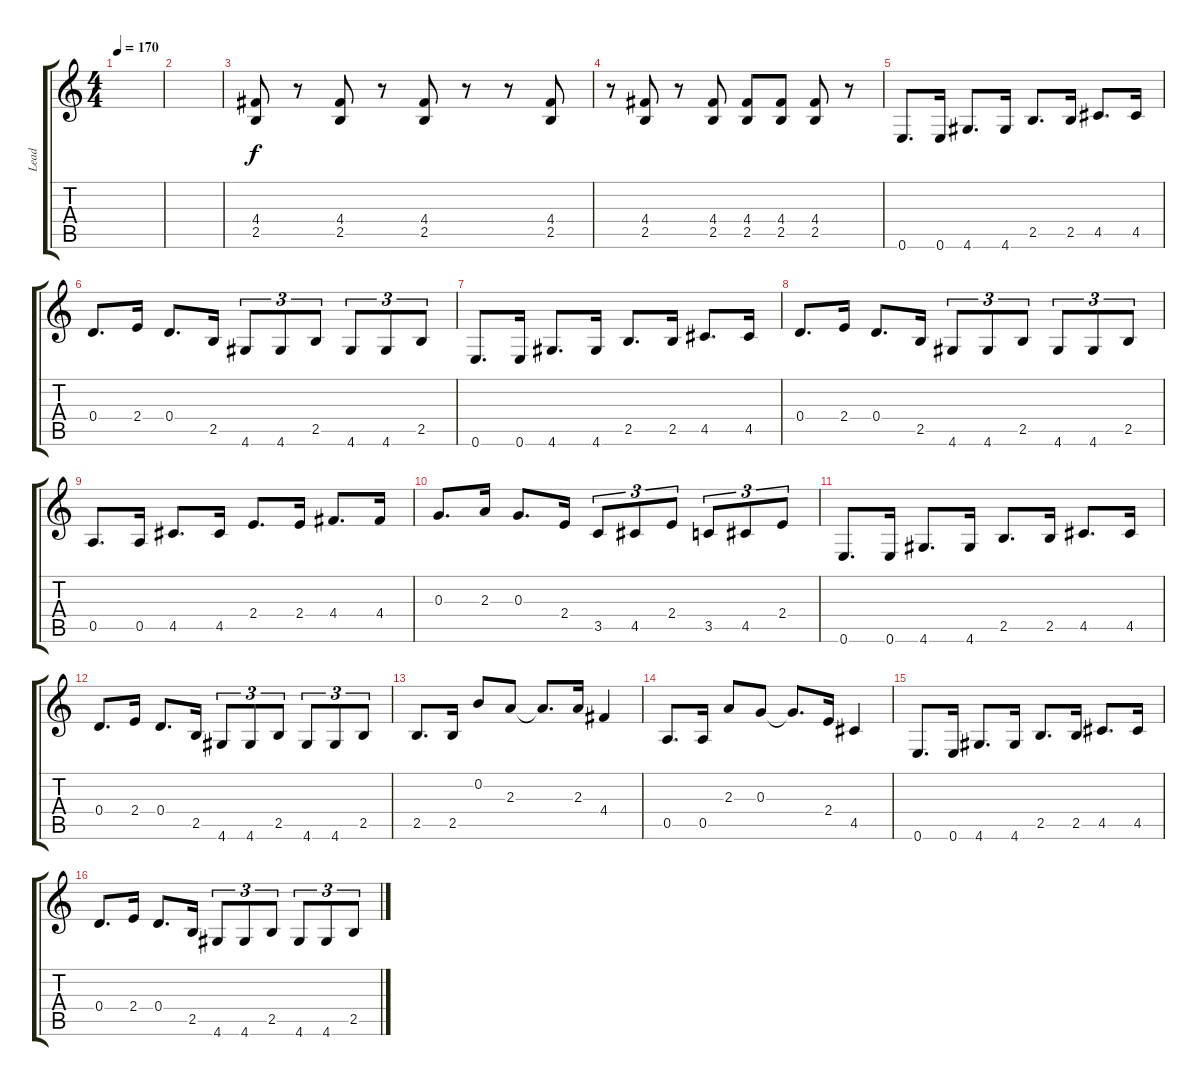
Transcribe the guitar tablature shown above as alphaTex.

\track ("Lead" "Lead") {instrument electricguitarclean}
\staff {score tabs}
\tuning (E4 B3 G3 D3 A2 E2) {hide}
\ts (4 4)
\tempo 170
\clef g2
\ks c
|
|
(4.4 2.5).8 r.8 (4.4 2.5).8 r.8 (4.4 2.5).8 r.8 r.8 (4.4 2.5).8 |
r.8 (4.4 2.5).8 r.8 (4.4 2.5).8 (4.4 2.5).8 (4.4 2.5).8 (4.4 2.5).8 r.8 |
0.6.8{d} 0.6.16 4.6.8{d} 4.6.16 2.5.8{d} 2.5.16 4.5.8{d} 4.5.16 |
0.4.8{d} 2.4.16 0.4.8{d} 2.5.16 4.6.8{tu (3 2)} 4.6.8{tu (3 2)} 2.5.8{tu (3 2)} 4.6.8{tu (3 2)} 4.6.8{tu (3 2)} 2.5.8{tu (3 2)} |
0.6.8{d} 0.6.16 4.6.8{d} 4.6.16 2.5.8{d} 2.5.16 4.5.8{d} 4.5.16 |
0.4.8{d} 2.4.16 0.4.8{d} 2.5.16 4.6.8{tu (3 2)} 4.6.8{tu (3 2)} 2.5.8{tu (3 2)} 4.6.8{tu (3 2)} 4.6.8{tu (3 2)} 2.5.8{tu (3 2)} |
0.5.8{d} 0.5.16 4.5.8{d} 4.5.16 2.4.8{d} 2.4.16 4.4.8{d} 4.4.16 |
0.3.8{d} 2.3.16 0.3.8{d} 2.4.16 3.5.8{tu (3 2)} 4.5.8{tu (3 2)} 2.4.8{tu (3 2)} 3.5.8{tu (3 2)} 4.5.8{tu (3 2)} 2.4.8{tu (3 2)} |
0.6.8{d} 0.6.16 4.6.8{d} 4.6.16 2.5.8{d} 2.5.16 4.5.8{d} 4.5.16 |
0.4.8{d} 2.4.16 0.4.8{d} 2.5.16 4.6.8{tu (3 2)} 4.6.8{tu (3 2)} 2.5.8{tu (3 2)} 4.6.8{tu (3 2)} 4.6.8{tu (3 2)} 2.5.8{tu (3 2)} |
2.5.8{d} 2.5.16 0.2.8 2.3.8 2.3{t}.8{d} 2.3.16 4.4.4 |
0.5.8{d} 0.5.16 2.3.8 0.3.8 0.3{t}.8{d} 2.4.16 4.5.4 |
0.6.8{d} 0.6.16 4.6.8{d} 4.6.16 2.5.8{d} 2.5.16 4.5.8{d} 4.5.16 |
0.4.8{d} 2.4.16 0.4.8{d} 2.5.16 4.6.8{tu (3 2)} 4.6.8{tu (3 2)} 2.5.8{tu (3 2)} 4.6.8{tu (3 2)} 4.6.8{tu (3 2)} 2.5.8{tu (3 2)}
